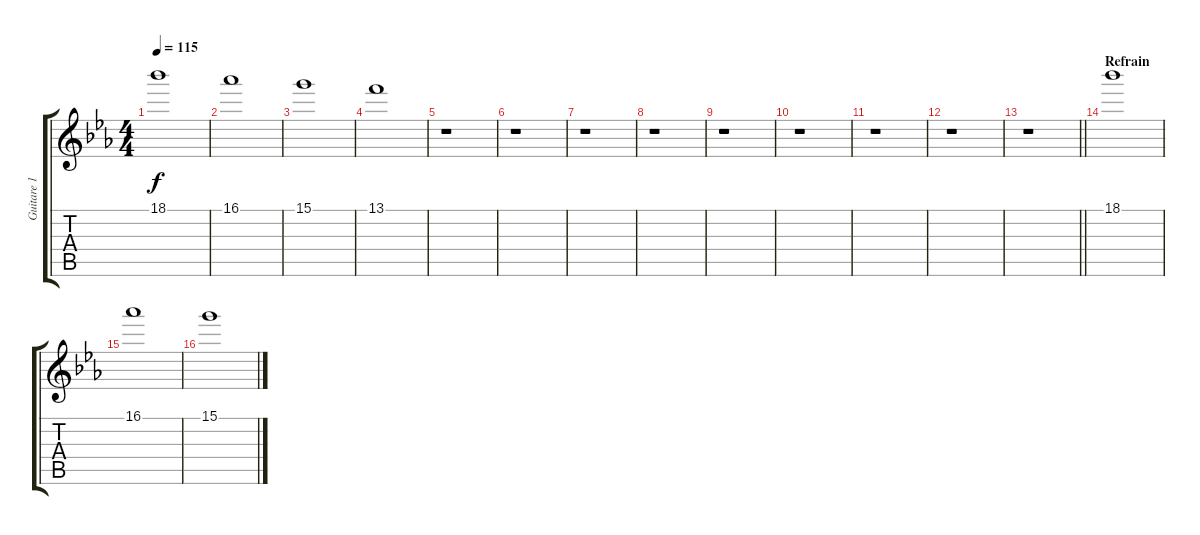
\track ("Guitare 1" "Guitare 1") {instrument acousticguitarsteel}
\staff {score tabs}
\tuning (E4 B3 G3 D3 A2 E2) {hide}
\ts (4 4)
\tempo 115
\clef g2
\ks eb
18.1.1{dy f} |
16.1.1 |
15.1.1 |
13.1.1 |
r.1 |
r.1 |
r.1 |
r.1 |
r.1 |
r.1 |
r.1 |
r.1 |
\barLineRight lightlight
r.1 |
\section ("" "Refrain")
18.1.1 |
16.1.1 |
15.1.1
